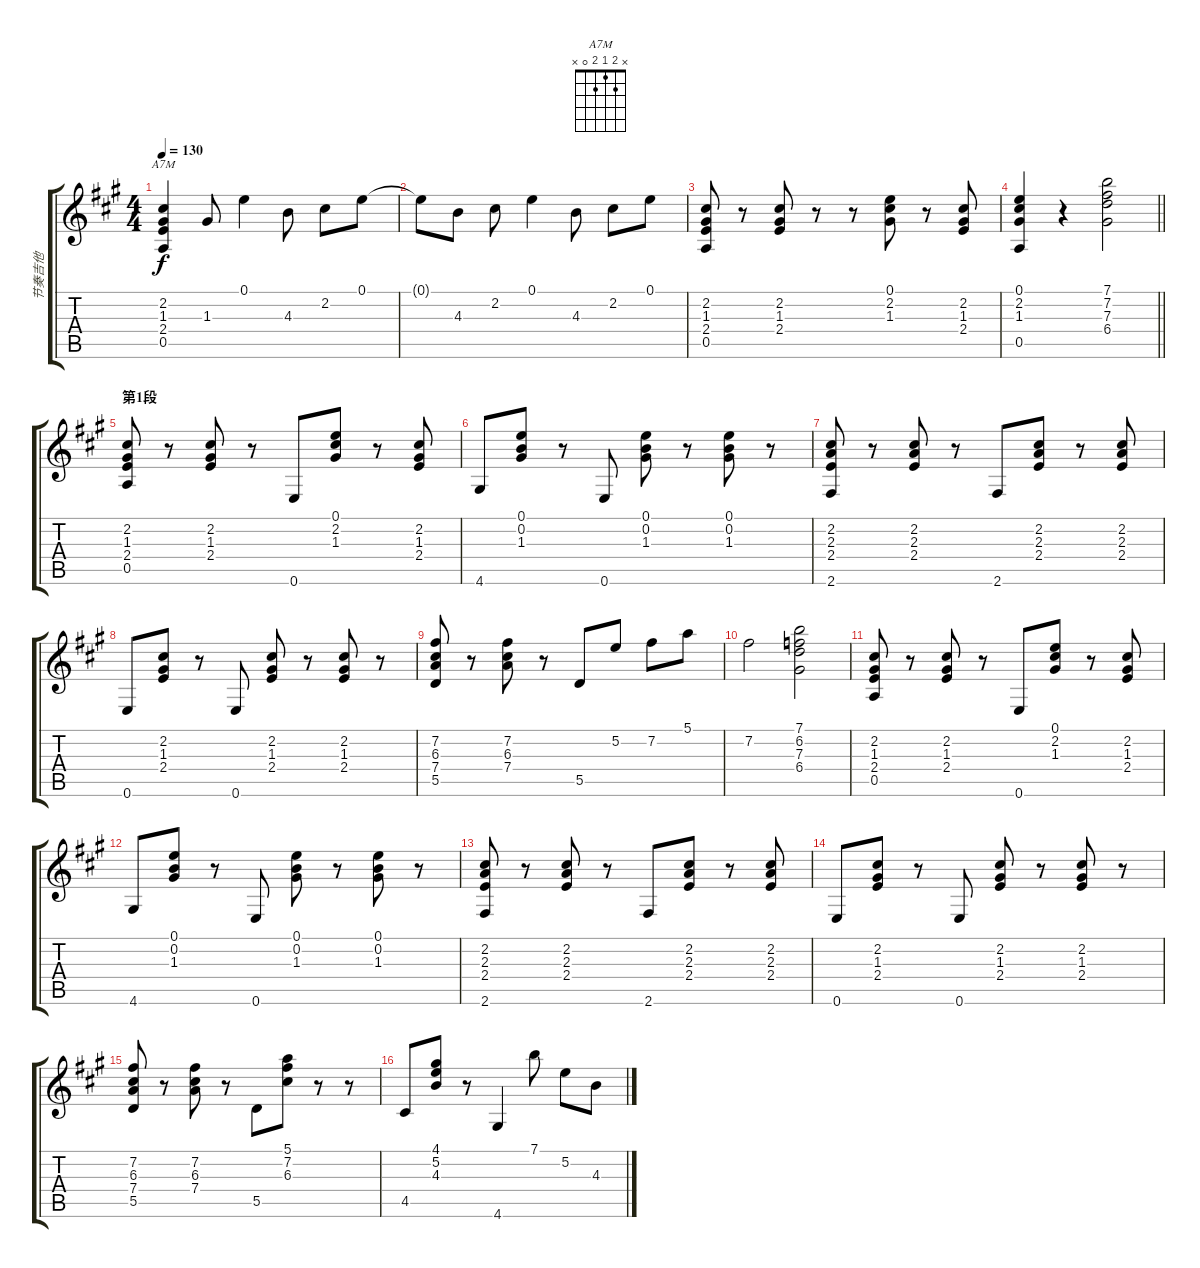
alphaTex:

\track ("节奏吉他" "节奏吉他") {instrument acousticguitarnylon}
\staff {score tabs}
\tuning (E4 B3 G3 D3 A2 E2) {hide}
\chord ("A7M" x 2 1 2 0 x)
\ts (4 4)
\tempo 130
\clef g2
\ks a
(2.2 1.3 2.4 0.5).4{ch "A7M" dy f} 1.3.8 0.1.4 4.3.8 2.2.8 0.1.8 |
0.1{t}.8 4.3.8 2.2.8 0.1.4 4.3.8 2.2.8 0.1.8 |
(2.2 1.3 2.4 0.5).8 r.8 (2.2 1.3 2.4).8 r.8 r.8 (0.1 2.2 1.3).8 r.8 (2.2 1.3 2.4).8 |
\barLineRight lightlight
(0.1 2.2 1.3 0.5).4 r.4 (7.1 7.2 7.3 6.4).2 |
\section ("" "第1段")
(2.2 1.3 2.4 0.5).8 r.8 (2.2 1.3 2.4).8 r.8 0.6.8 (0.1 2.2 1.3).8 r.8 (2.2 1.3 2.4).8 |
4.6.8 (0.1 0.2 1.3).8 r.8 0.6.8 (0.1 0.2 1.3).8 r.8 (0.1 0.2 1.3).8 r.8 |
(2.2 2.3 2.4 2.6).8 r.8 (2.2 2.3 2.4).8 r.8 2.6.8 (2.2 2.3 2.4).8 r.8 (2.2 2.3 2.4).8 |
0.6.8 (2.2 1.3 2.4).8 r.8 0.6.8 (2.2 1.3 2.4).8 r.8 (2.2 1.3 2.4).8 r.8 |
(7.2 6.3 7.4 5.5).8 r.8 (7.2 6.3 7.4).8 r.8 5.5.8 5.2.8 7.2.8 5.1.8 |
7.2.2 (7.1 6.2 7.3 6.4).2 |
(2.2 1.3 2.4 0.5).8 r.8 (2.2 1.3 2.4).8 r.8 0.6.8 (0.1 2.2 1.3).8 r.8 (2.2 1.3 2.4).8 |
4.6.8 (0.1 0.2 1.3).8 r.8 0.6.8 (0.1 0.2 1.3).8 r.8 (0.1 0.2 1.3).8 r.8 |
(2.2 2.3 2.4 2.6).8 r.8 (2.2 2.3 2.4).8 r.8 2.6.8 (2.2 2.3 2.4).8 r.8 (2.2 2.3 2.4).8 |
0.6.8 (2.2 1.3 2.4).8 r.8 0.6.8 (2.2 1.3 2.4).8 r.8 (2.2 1.3 2.4).8 r.8 |
(7.2 6.3 7.4 5.5).8 r.8 (7.2 6.3 7.4).8 r.8 5.5.8 (5.1 7.2 6.3).8 r.8 r.8 |
4.5.8 (4.1 5.2 4.3).8 r.8 4.6.4 7.1.8 5.2.8 4.3.8
